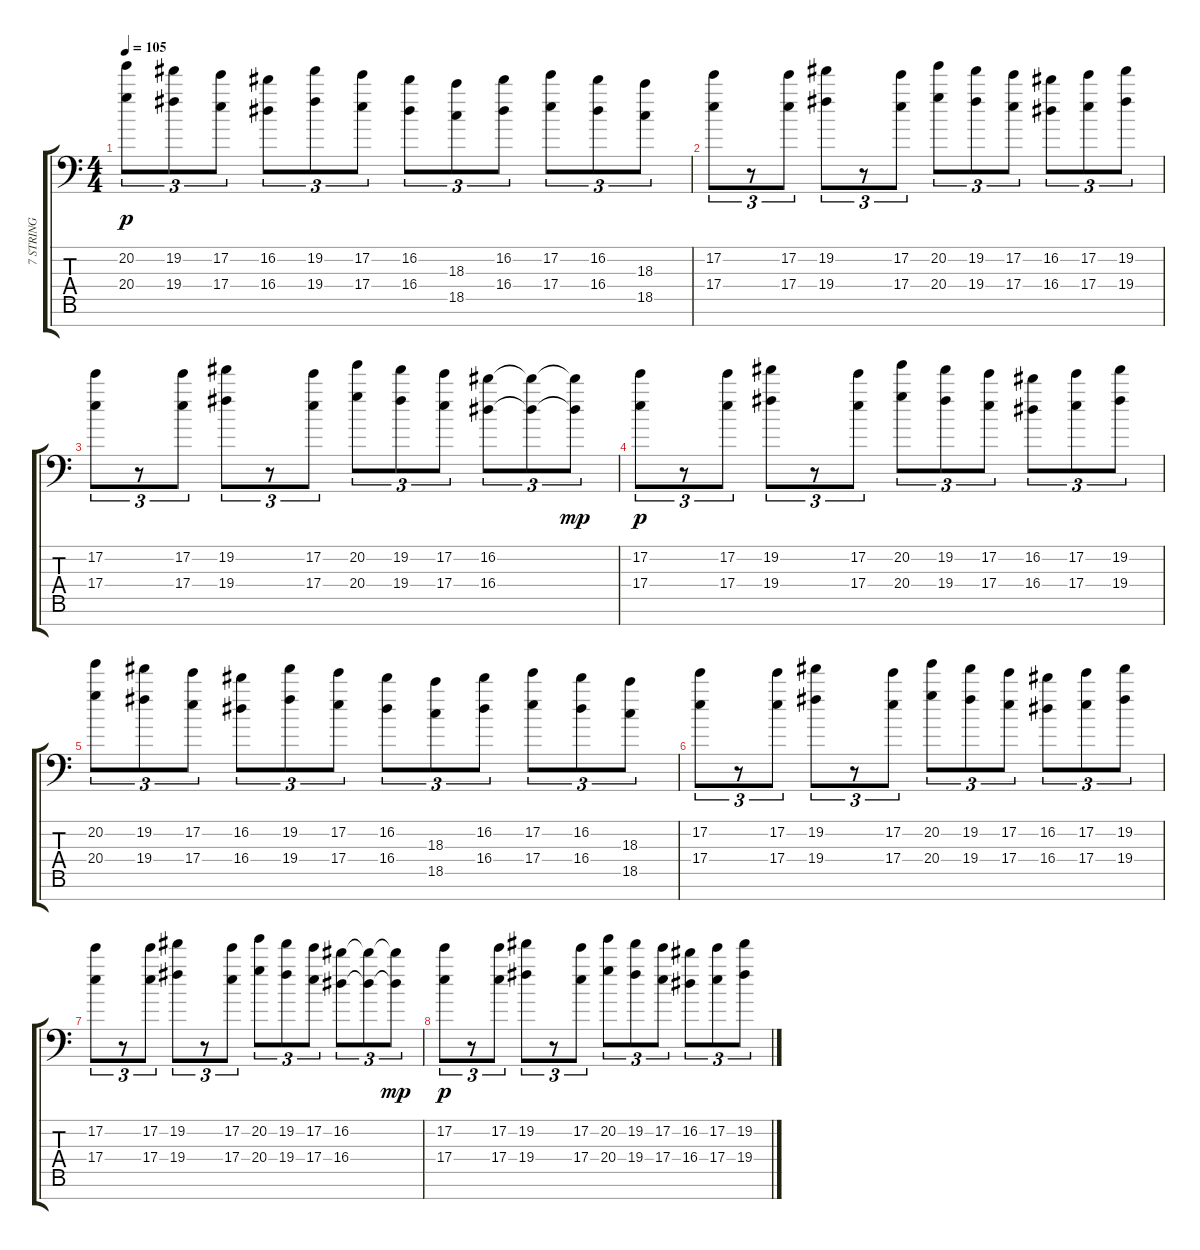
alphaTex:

\track ("7 STRING" "7 STRING") {instrument distortionguitar}
\staff {score tabs}
\tuning (Eb4 B3 Gb3 B2 Gb2 B1 Gb1) {hide}
\ts (4 4)
\tempo 105
\clef f4
\ks c
(20.2 20.4).8{tu (3 2) dy p} (19.2 19.4).8{tu (3 2)} (17.2 17.4).8{tu (3 2)} (16.2 16.4).8{tu (3 2)} (19.2 19.4).8{tu (3 2)} (17.2 17.4).8{tu (3 2)} (16.2 16.4).8{tu (3 2)} (18.3 18.5).8{tu (3 2)} (16.2 16.4).8{tu (3 2)} (17.2 17.4).8{tu (3 2)} (16.2 16.4).8{tu (3 2)} (18.3 18.5).8{tu (3 2)} |
(17.2 17.4).8{tu (3 2)} r.8{tu (3 2)} (17.2 17.4).8{tu (3 2)} (19.2 19.4).8{tu (3 2)} r.8{tu (3 2)} (17.2 17.4).8{tu (3 2)} (20.2 20.4).8{tu (3 2)} (19.2 19.4).8{tu (3 2)} (17.2 17.4).8{tu (3 2)} (16.2 16.4).8{tu (3 2)} (17.2 17.4).8{tu (3 2)} (19.2 19.4).8{tu (3 2)} |
(17.2 17.4).8{tu (3 2)} r.8{tu (3 2)} (17.2 17.4).8{tu (3 2)} (19.2 19.4).8{tu (3 2)} r.8{tu (3 2)} (17.2 17.4).8{tu (3 2)} (20.2 20.4).8{tu (3 2)} (19.2 19.4).8{tu (3 2)} (17.2 17.4).8{tu (3 2)} (16.2 16.4).8{tu (3 2)} (16.2{t} 16.4{t}).8{tu (3 2)} (16.2{t} 16.4{t}).8{tu (3 2) dy mp} |
(17.2 17.4).8{tu (3 2) dy p} r.8{tu (3 2)} (17.2 17.4).8{tu (3 2)} (19.2 19.4).8{tu (3 2)} r.8{tu (3 2)} (17.2 17.4).8{tu (3 2)} (20.2 20.4).8{tu (3 2)} (19.2 19.4).8{tu (3 2)} (17.2 17.4).8{tu (3 2)} (16.2 16.4).8{tu (3 2)} (17.2 17.4).8{tu (3 2)} (19.2 19.4).8{tu (3 2)} |
(20.2 20.4).8{tu (3 2)} (19.2 19.4).8{tu (3 2)} (17.2 17.4).8{tu (3 2)} (16.2 16.4).8{tu (3 2)} (19.2 19.4).8{tu (3 2)} (17.2 17.4).8{tu (3 2)} (16.2 16.4).8{tu (3 2)} (18.3 18.5).8{tu (3 2)} (16.2 16.4).8{tu (3 2)} (17.2 17.4).8{tu (3 2)} (16.2 16.4).8{tu (3 2)} (18.3 18.5).8{tu (3 2)} |
(17.2 17.4).8{tu (3 2)} r.8{tu (3 2)} (17.2 17.4).8{tu (3 2)} (19.2 19.4).8{tu (3 2)} r.8{tu (3 2)} (17.2 17.4).8{tu (3 2)} (20.2 20.4).8{tu (3 2)} (19.2 19.4).8{tu (3 2)} (17.2 17.4).8{tu (3 2)} (16.2 16.4).8{tu (3 2)} (17.2 17.4).8{tu (3 2)} (19.2 19.4).8{tu (3 2)} |
(17.2 17.4).8{tu (3 2)} r.8{tu (3 2)} (17.2 17.4).8{tu (3 2)} (19.2 19.4).8{tu (3 2)} r.8{tu (3 2)} (17.2 17.4).8{tu (3 2)} (20.2 20.4).8{tu (3 2)} (19.2 19.4).8{tu (3 2)} (17.2 17.4).8{tu (3 2)} (16.2 16.4).8{tu (3 2)} (16.2{t} 16.4{t}).8{tu (3 2)} (16.2{t} 16.4{t}).8{tu (3 2) dy mp} |
(17.2 17.4).8{tu (3 2) dy p} r.8{tu (3 2)} (17.2 17.4).8{tu (3 2)} (19.2 19.4).8{tu (3 2)} r.8{tu (3 2)} (17.2 17.4).8{tu (3 2)} (20.2 20.4).8{tu (3 2)} (19.2 19.4).8{tu (3 2)} (17.2 17.4).8{tu (3 2)} (16.2 16.4).8{tu (3 2)} (17.2 17.4).8{tu (3 2)} (19.2 19.4).8{tu (3 2)}
